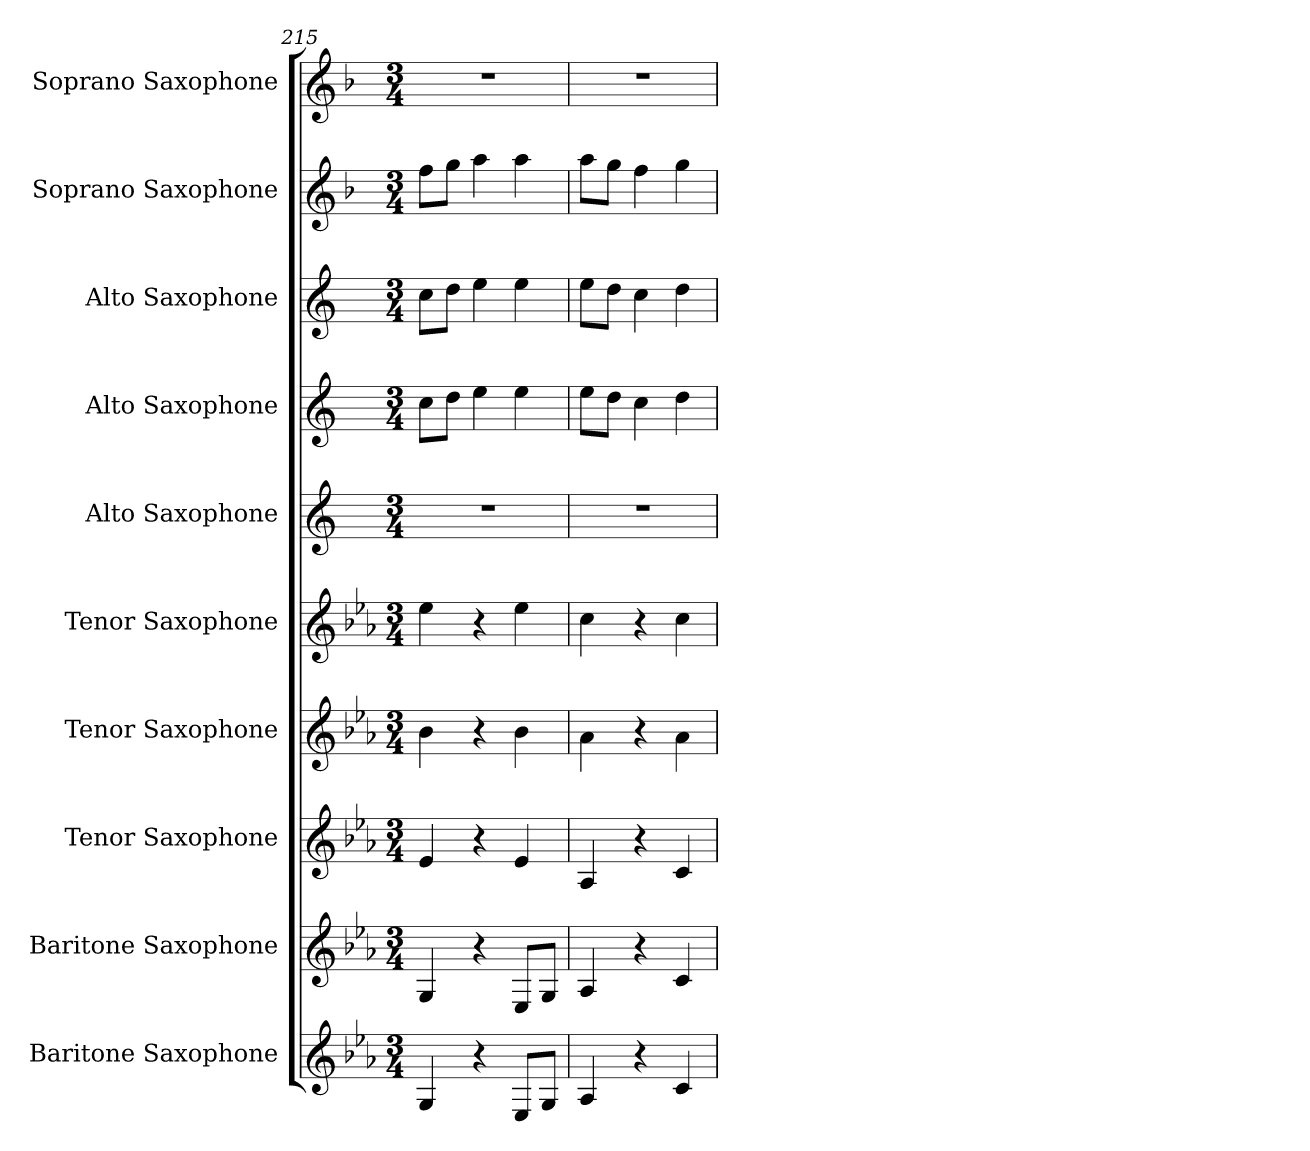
**kern	**kern	**kern	**kern	**kern	**kern	**kern	**kern	**kern	**kern
*part10	*part9	*part8	*part7	*part6	*part5	*part4	*part3	*part2	*part1
*staff10	*staff9	*staff8	*staff7	*staff6	*staff5	*staff4	*staff3	*staff2	*staff1
*I"Baritone Saxophone	*I"Baritone Saxophone	*I"Tenor Saxophone	*I"Tenor Saxophone	*I"Tenor Saxophone	*I"Alto Saxophone	*I"Alto Saxophone	*I"Alto Saxophone	*I"Soprano Saxophone	*I"Soprano Saxophone
*I'Bar. Sax.	*I'Bar. Sax.	*I'T. Sax.	*I'T. Sax.	*I'T. Sax.	*I'A. Sax.	*I'A. Sax.	*I'A. Sax.	*I'S. Sax.	*I'S. Sax.
*clefG2	*clefG2	*clefG2	*clefG2	*clefG2	*clefG2	*clefG2	*clefG2	*clefG2	*clefG2
*ITrd12c21	*ITrd12c21	*ITrd8c14	*ITrd8c14	*ITrd8c14	*ITrd5c9	*ITrd5c9	*ITrd5c9	*ITrd1c2	*ITrd1c2
*k[b-e-a-]	*k[b-e-a-]	*k[b-e-a-]	*k[b-e-a-]	*k[b-e-a-]	*k[b-e-a-]	*k[b-e-a-]	*k[b-e-a-]	*k[b-e-a-]	*k[b-e-a-]
*M3/4	*M3/4	*M3/4	*M3/4	*M3/4	*M3/4	*M3/4	*M3/4	*M3/4	*M3/4
=215	=215	=215	=215	=215	=215	=215	=215	=215	=215
4GG/	4GG/	4E-/	4B-\	4e-\	2.r	8e-\L	8e-\L	8ee-\L	2.r
.	.	.	.	.	.	8f\J	8f\J	8ff\J	.
4r	4r	4r	4r	4r	.	4g\	4g\	4gg\	.
8EE-/L	8EE-/L	4E-/	4B-\	4e-\	.	4g\	4g\	4gg\	.
8GG/J	8GG/J	.	.	.	.	.	.	.	.
=216	=216	=216	=216	=216	=216	=216	=216	=216	=216
4AA-/	4AA-/	4AA-/	4A-\	4c\	2.r	8g\L	8g\L	8gg\L	2.r
.	.	.	.	.	.	8f\J	8f\J	8ff\J	.
4r	4r	4r	4r	4r	.	4e-\	4e-\	4ee-\	.
4C/	4C/	4C/	4A-\	4c\	.	4f\	4f\	4ff\	.
=	=	=	=	=	=	=	=	=	=
*-	*-	*-	*-	*-	*-	*-	*-	*-	*-
